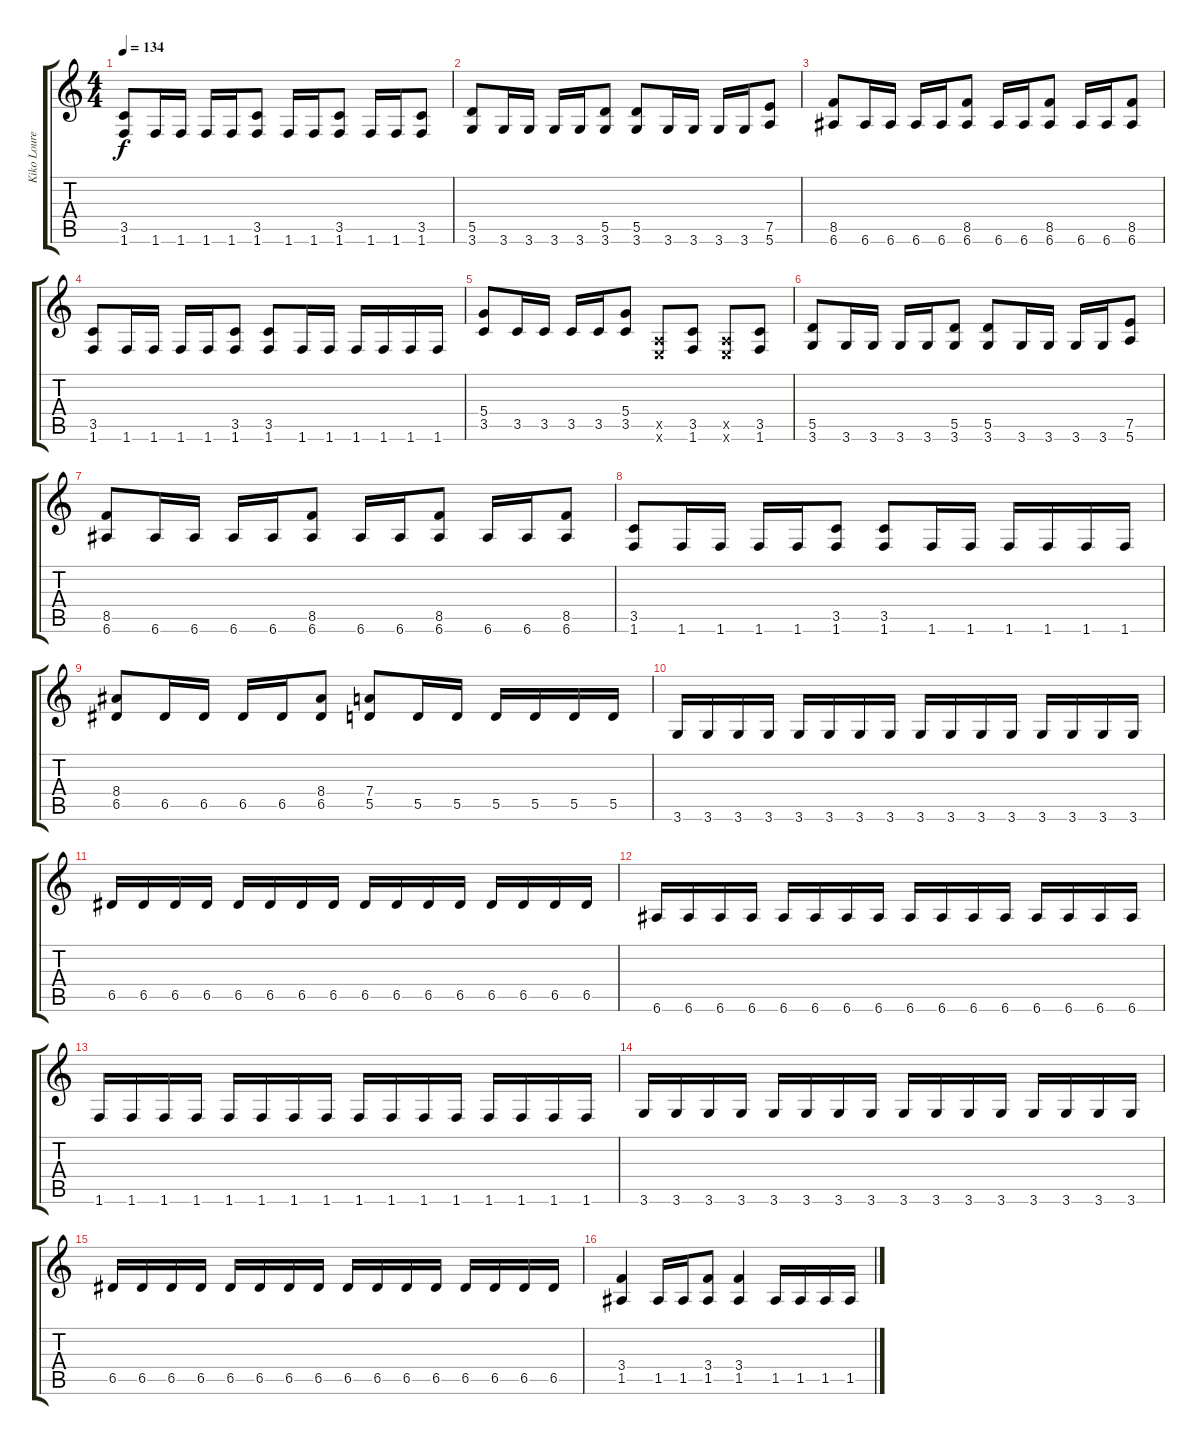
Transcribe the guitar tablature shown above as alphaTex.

\track ("Kiko Loureiro" "Kiko Loure") {instrument distortionguitar}
\staff {score tabs}
\tuning (E4 B3 G3 D3 A2 E2) {hide}
\ts (4 4)
\tempo 134
\clef g2
\ks c
(3.5 1.6).8{dy f} 1.6.16 1.6.16 1.6.16 1.6.16 (3.5 1.6).8 1.6.16 1.6.16 (3.5 1.6).8 1.6.16 1.6.16 (3.5 1.6).8 |
(5.5 3.6).8 3.6.16 3.6.16 3.6.16 3.6.16 (5.5 3.6).8 (5.5 3.6).8 3.6.16 3.6.16 3.6.16 3.6.16 (7.5 5.6).8 |
(8.5 6.6).8 6.6.16 6.6.16 6.6.16 6.6.16 (8.5 6.6).8 6.6.16 6.6.16 (8.5 6.6).8 6.6.16 6.6.16 (8.5 6.6).8 |
(3.5 1.6).8 1.6.16 1.6.16 1.6.16 1.6.16 (3.5 1.6).8 (3.5 1.6).8 1.6.16 1.6.16 1.6.16 1.6.16 1.6.16 1.6.16 |
(5.4 3.5).8 3.5.16 3.5.16 3.5.16 3.5.16 (5.4 3.5).8 (0.5{x} 0.6{x}).8 (3.5 1.6).8 (0.5{x} 0.6{x}).8 (3.5 1.6).8 |
(5.5 3.6).8 3.6.16 3.6.16 3.6.16 3.6.16 (5.5 3.6).8 (5.5 3.6).8 3.6.16 3.6.16 3.6.16 3.6.16 (7.5 5.6).8 |
(8.5 6.6).8 6.6.16 6.6.16 6.6.16 6.6.16 (8.5 6.6).8 6.6.16 6.6.16 (8.5 6.6).8 6.6.16 6.6.16 (8.5 6.6).8 |
(3.5 1.6).8 1.6.16 1.6.16 1.6.16 1.6.16 (3.5 1.6).8 (3.5 1.6).8 1.6.16 1.6.16 1.6.16 1.6.16 1.6.16 1.6.16 |
(8.4 6.5).8 6.5.16 6.5.16 6.5.16 6.5.16 (8.4 6.5).8 (7.4 5.5).8 5.5.16 5.5.16 5.5.16 5.5.16 5.5.16 5.5.16 |
3.6.16 3.6.16 3.6.16 3.6.16 3.6.16 3.6.16 3.6.16 3.6.16 3.6.16 3.6.16 3.6.16 3.6.16 3.6.16 3.6.16 3.6.16 3.6.16 |
6.5.16 6.5.16 6.5.16 6.5.16 6.5.16 6.5.16 6.5.16 6.5.16 6.5.16 6.5.16 6.5.16 6.5.16 6.5.16 6.5.16 6.5.16 6.5.16 |
6.6.16 6.6.16 6.6.16 6.6.16 6.6.16 6.6.16 6.6.16 6.6.16 6.6.16 6.6.16 6.6.16 6.6.16 6.6.16 6.6.16 6.6.16 6.6.16 |
1.6.16 1.6.16 1.6.16 1.6.16 1.6.16 1.6.16 1.6.16 1.6.16 1.6.16 1.6.16 1.6.16 1.6.16 1.6.16 1.6.16 1.6.16 1.6.16 |
3.6.16 3.6.16 3.6.16 3.6.16 3.6.16 3.6.16 3.6.16 3.6.16 3.6.16 3.6.16 3.6.16 3.6.16 3.6.16 3.6.16 3.6.16 3.6.16 |
6.5.16 6.5.16 6.5.16 6.5.16 6.5.16 6.5.16 6.5.16 6.5.16 6.5.16 6.5.16 6.5.16 6.5.16 6.5.16 6.5.16 6.5.16 6.5.16 |
(3.4 1.5).4 1.5.16 1.5.16 (3.4 1.5).8 (3.4 1.5).4 1.5.16 1.5.16 1.5.16 1.5.16
